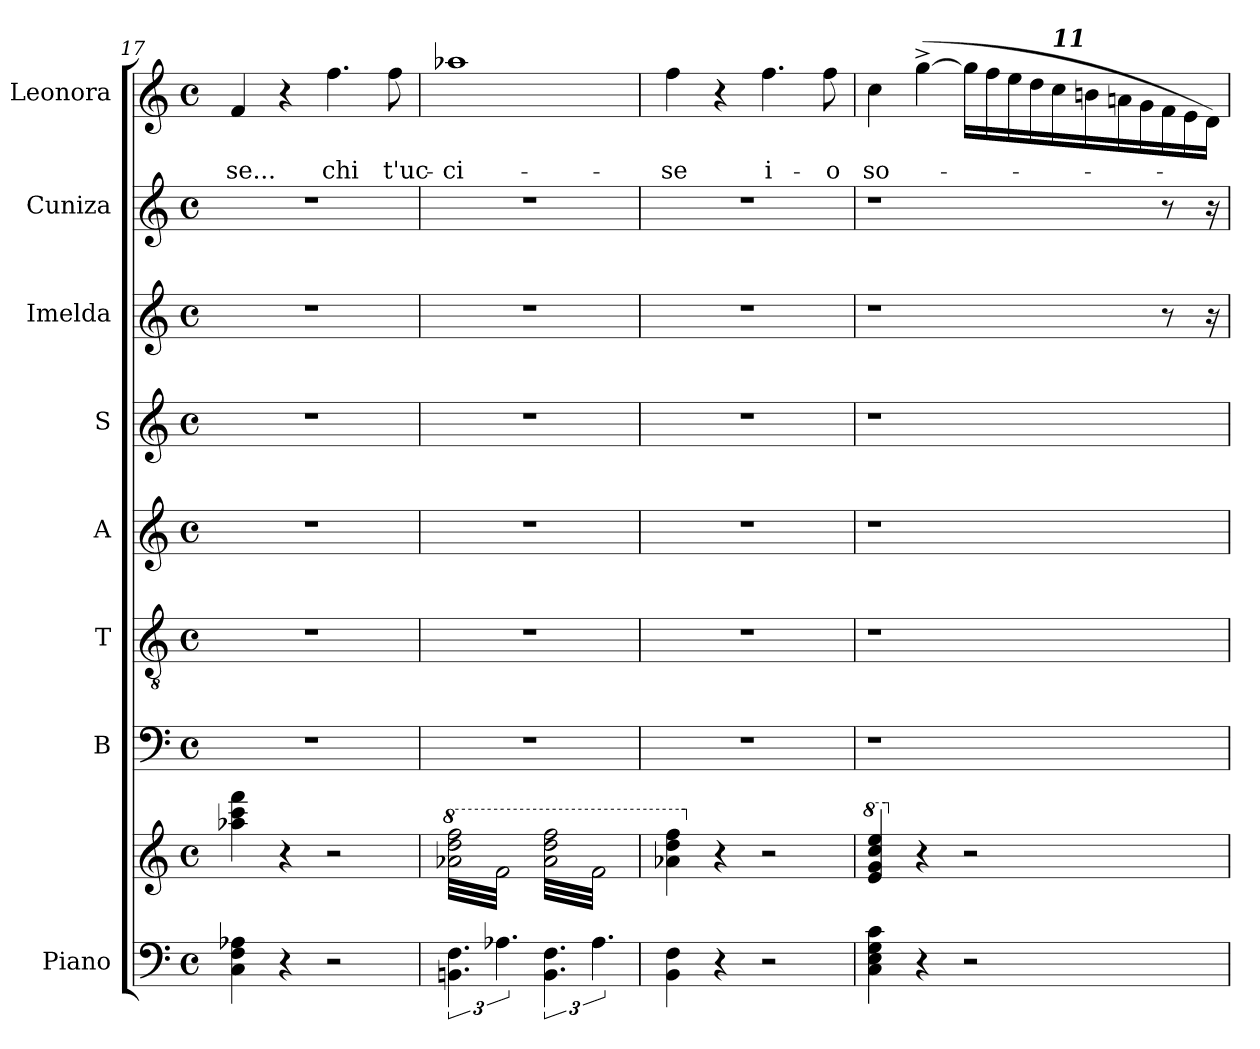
**kern	**kern	**kern	**kern	**kern	**kern	**kern	**kern	**kern	**text
*part8	*part8	*part7	*part6	*part5	*part4	*part3	*part2	*part1	*part1
*staff9	*staff8	*staff7	*staff6	*staff5	*staff4	*staff3	*staff2	*staff1	*staff1
*I"Piano	*	*I"B	*I"T	*I"A	*I"S	*I"Imelda	*I"Cuniza	*I"Leonora	*
*I'Pno	*	*I'B	*I'T	*I'A	*I'S	*	*	*	*
*clefF4	*clefG2	*clefF4	*clefGv2	*clefG2	*clefG2	*clefG2	*clefG2	*clefG2	*
*k[]	*k[]	*k[]	*k[]	*k[]	*k[]	*k[]	*k[]	*k[]	*
*M4/4	*M4/4	*M4/4	*M4/4	*M4/4	*M4/4	*M4/4	*M4/4	*M4/4	*
*met(c)	*met(c)	*met(c)	*met(c)	*met(c)	*met(c)	*met(c)	*met(c)	*met(c)	*
=17	=17	=17	=17	=17	=17	=17	=17	=17	=17
4C\ 4F\ 4A-X\	4aa-X\ 4ccc\ 4fff\	1r	1r	1r	1r	1r	1r	4f/	-se...
4r	4r	.	.	.	.	.	.	4r	.
2r	2r	.	.	.	.	.	.	4.ff\	chi
.	.	.	.	.	.	.	.	8ff\	t'uc-
=18	=18	=18	=18	=18	=18	=18	=18	=18	=18
*	*8va	*	*	*	*	*	*	*	*
*	*tremolo	*	*	*	*	*	*	*	*
6.BBn\ 6.F\	32aa-X\ 32ddd\ 32fff\LLL	1r	1r	1r	1r	1r	1r	1aa-X	-ci-
.	32ff\	.	.	.	.	.	.	.	.
.	32aa-X\ 32ddd\ 32fff\	.	.	.	.	.	.	.	.
.	32ff\	.	.	.	.	.	.	.	.
.	32aa-X\ 32ddd\ 32fff\	.	.	.	.	.	.	.	.
.	32ff\	.	.	.	.	.	.	.	.
.	32aa-X\ 32ddd\ 32fff\	.	.	.	.	.	.	.	.
.	32ff\	.	.	.	.	.	.	.	.
6.A-X\	32aa-X\ 32ddd\ 32fff\	.	.	.	.	.	.	.	.
.	32ff\	.	.	.	.	.	.	.	.
.	32aa-X\ 32ddd\ 32fff\	.	.	.	.	.	.	.	.
.	32ff\	.	.	.	.	.	.	.	.
.	32aa-X\ 32ddd\ 32fff\	.	.	.	.	.	.	.	.
.	32ff\	.	.	.	.	.	.	.	.
.	32aa-X\ 32ddd\ 32fff\	.	.	.	.	.	.	.	.
.	32ff\JJJ	.	.	.	.	.	.	.	.
6.BB\ 6.F\	32aa-\ 32ddd\ 32fff\LLL	.	.	.	.	.	.	.	.
.	32ff\	.	.	.	.	.	.	.	.
.	32aa-\ 32ddd\ 32fff\	.	.	.	.	.	.	.	.
.	32ff\	.	.	.	.	.	.	.	.
.	32aa-\ 32ddd\ 32fff\	.	.	.	.	.	.	.	.
.	32ff\	.	.	.	.	.	.	.	.
.	32aa-\ 32ddd\ 32fff\	.	.	.	.	.	.	.	.
.	32ff\	.	.	.	.	.	.	.	.
6.A-\	32aa-\ 32ddd\ 32fff\	.	.	.	.	.	.	.	.
.	32ff\	.	.	.	.	.	.	.	.
.	32aa-\ 32ddd\ 32fff\	.	.	.	.	.	.	.	.
.	32ff\	.	.	.	.	.	.	.	.
.	32aa-\ 32ddd\ 32fff\	.	.	.	.	.	.	.	.
.	32ff\	.	.	.	.	.	.	.	.
.	32aa-\ 32ddd\ 32fff\	.	.	.	.	.	.	.	.
.	32ff\JJJ	.	.	.	.	.	.	.	.
*	*Xtremolo	*	*	*	*	*	*	*	*
!!LO:PB:g=z
=19	=19	=19	=19	=19	=19	=19	=19	=19	=19
4BB\ 4F\	4aa-X\ 4ddd\ 4fff\	1r	1r	1r	1r	1r	1r	4ff\	-se
.	.	.	.	.	.	.	.	.	.
.	.	.	.	.	.	.	.	.	.
.	.	.	.	.	.	.	.	.	.
.	.	.	.	.	.	.	.	.	.
.	.	.	.	.	.	.	.	.	.
.	.	.	.	.	.	.	.	.	.
.	.	.	.	.	.	.	.	.	.
*	*X8va	*	*	*	*	*	*	*	*
4r	4r	.	.	.	.	.	.	4r	.
2r	2r	.	.	.	.	.	.	4.ff\	i-
.	.	.	.	.	.	.	.	8ff\	-o
=20	=20	=20	=20	=20	=20	=20	=20	=20	=20
*	*8va	*	*	*	*	*	*	*	*
4C\ 4E\ 4G\ 4c\	4ee/ 4gg/ 4ccc/ 4eee/	1r	1r	1r	1r	1r	1r	4cc\	so-
*	*X8va	*	*	*	*	*	*	*	*
4r	4r	.	.	.	.	.	.	([4gg^\	.
2r	2r	.	.	.	.	.	.	16gg\LL]	.
.	.	.	.	.	.	.	.	16ff\	.
.	.	.	.	.	.	.	.	16ee\	.
.	.	.	.	.	.	.	.	16dd\	.
!	!	!	!	!	!	!	!	!LO:TX:a:Bi:t=11	!
.	.	.	.	.	.	.	.	16cc\	.
.	.	.	.	.	.	.	.	16bn\	.
.	.	.	.	.	.	.	.	16an\	.
.	.	.	.	.	.	.	.	16g\	.
8ryy	8ryy	8ryy	8ryy	8ryy	8ryy	8r	8r	16f\	.
.	.	.	.	.	.	.	.	16e\	.
16ryy	16ryy	16ryy	16ryy	16ryy	16ryy	16r	16r	16d\JJ)	.
=	=	=	=	=	=	=	=	=	=
*-	*-	*-	*-	*-	*-	*-	*-	*-	*-
